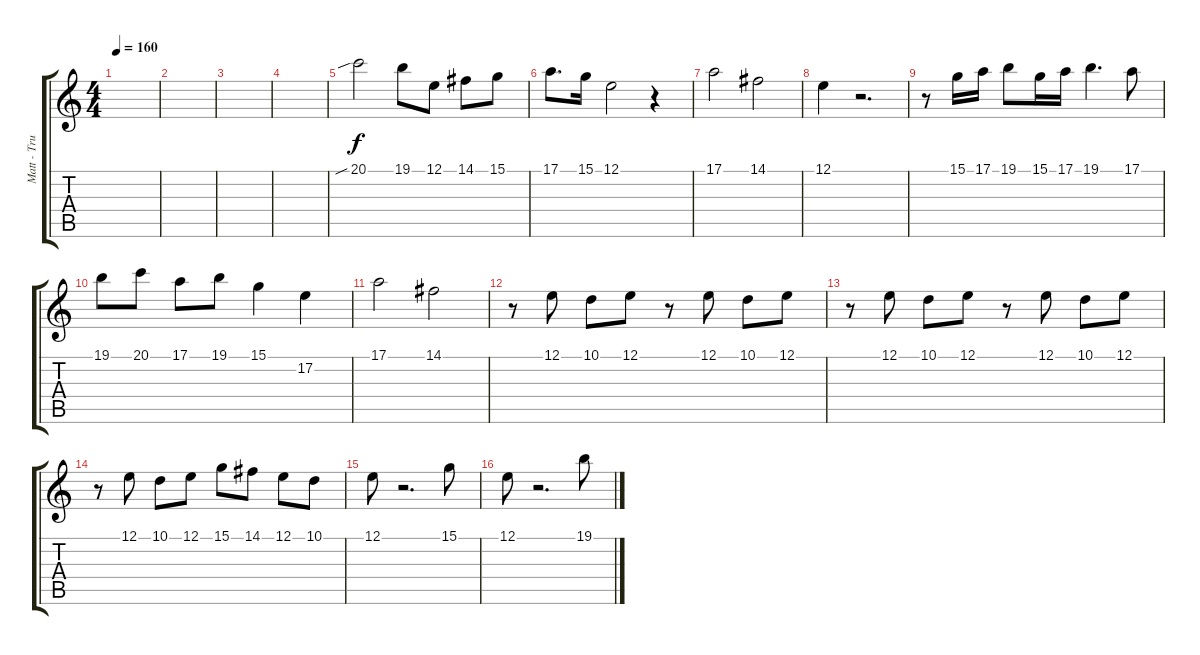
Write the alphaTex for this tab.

\track ("Matt - Trumpet" "Matt - Tru") {instrument trumpet}
\staff {score tabs}
\tuning (E4 B3 G3 D3 A2 E2) {hide}
\ts (4 4)
\tempo 160
\clef g2
\ks c
|
|
|
|
20.1{sib}.2 19.1.8 12.1.8 14.1.8 15.1.8 |
17.1.8{d} 15.1.16 12.1.2 r.4 |
17.1.2 14.1.2 |
12.1.4 r.2{d} |
r.8 15.1.16 17.1.16 19.1.8 15.1.16 17.1.16 19.1.4{d} 17.1.8 |
19.1.8 20.1.8 17.1.8 19.1.8 15.1.4 17.2.4 |
17.1.2 14.1.2 |
r.8 12.1.8 10.1.8 12.1.8 r.8 12.1.8 10.1.8 12.1.8 |
r.8 12.1.8 10.1.8 12.1.8 r.8 12.1.8 10.1.8 12.1.8 |
r.8 12.1.8 10.1.8 12.1.8 15.1.8 14.1.8 12.1.8 10.1.8 |
12.1.8 r.2{d} 15.1.8 |
12.1.8 r.2{d} 19.1.8
